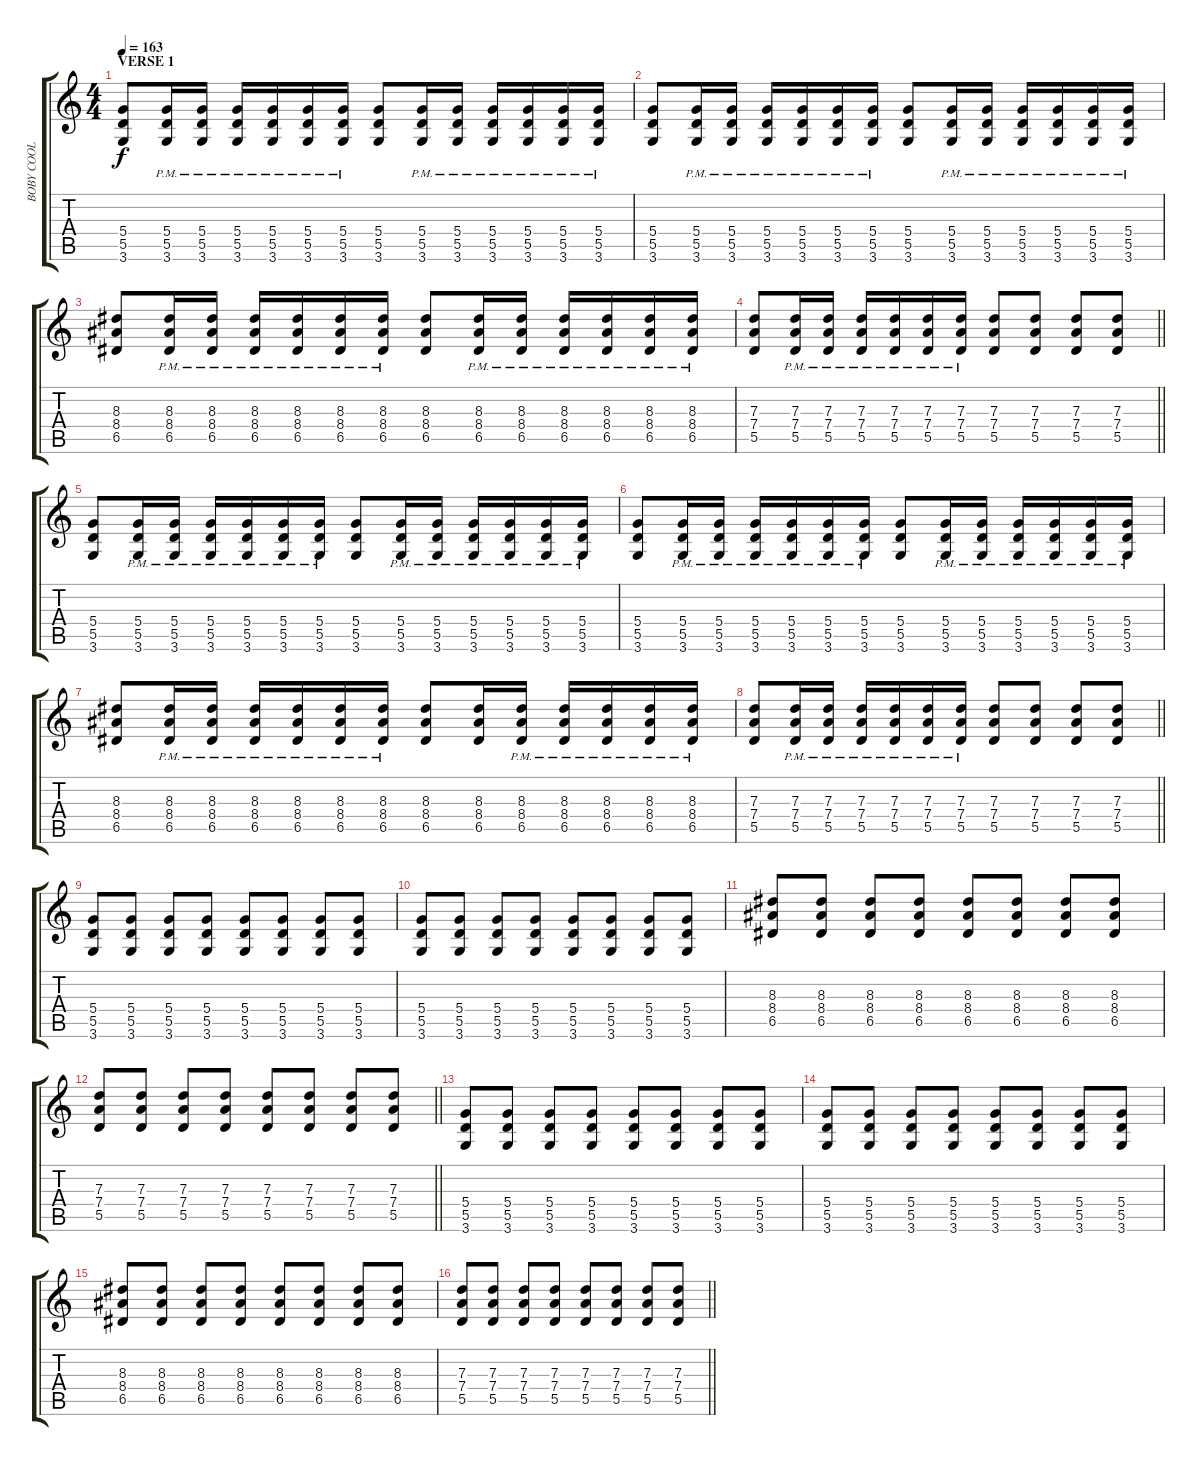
\track ("BOBY COOL (2nd-distortion)" "BOBY COOL ") {instrument distortionguitar}
\staff {score tabs}
\tuning (E4 B3 G3 D3 A2 E2) {hide}
\ts (4 4)
\section ("" "VERSE 1")
\tempo 163
\clef g2
\ks c
(5.4 5.5 3.6).8{dy f} (5.4{pm} 5.5{pm} 3.6{pm}).16 (5.4{pm} 5.5{pm} 3.6{pm}).16 (5.4{pm} 5.5{pm} 3.6{pm}).16 (5.4{pm} 5.5{pm} 3.6{pm}).16 (5.4{pm} 5.5{pm} 3.6{pm}).16 (5.4{pm} 5.5{pm} 3.6{pm}).16 (5.4 5.5 3.6).8 (5.4{pm} 5.5{pm} 3.6{pm}).16 (5.4{pm} 5.5{pm} 3.6{pm}).16 (5.4{pm} 5.5{pm} 3.6{pm}).16 (5.4{pm} 5.5{pm} 3.6{pm}).16 (5.4{pm} 5.5{pm} 3.6{pm}).16 (5.4{pm} 5.5{pm} 3.6{pm}).16 |
(5.4 5.5 3.6).8 (5.4{pm} 5.5{pm} 3.6{pm}).16 (5.4{pm} 5.5{pm} 3.6{pm}).16 (5.4{pm} 5.5{pm} 3.6{pm}).16 (5.4{pm} 5.5{pm} 3.6{pm}).16 (5.4{pm} 5.5{pm} 3.6{pm}).16 (5.4{pm} 5.5{pm} 3.6{pm}).16 (5.4 5.5 3.6).8 (5.4{pm} 5.5{pm} 3.6{pm}).16 (5.4{pm} 5.5{pm} 3.6{pm}).16 (5.4{pm} 5.5{pm} 3.6{pm}).16 (5.4{pm} 5.5{pm} 3.6{pm}).16 (5.4{pm} 5.5{pm} 3.6{pm}).16 (5.4{pm} 5.5{pm} 3.6{pm}).16 |
(8.3 8.4 6.5).8 (8.3{pm} 8.4{pm} 6.5{pm}).16 (8.3{pm} 8.4{pm} 6.5{pm}).16 (8.3{pm} 8.4{pm} 6.5{pm}).16 (8.3{pm} 8.4{pm} 6.5{pm}).16 (8.3{pm} 8.4{pm} 6.5{pm}).16 (8.3{pm} 8.4{pm} 6.5{pm}).16 (8.3 8.4 6.5).8 (8.3{pm} 8.4{pm} 6.5{pm}).16 (8.3{pm} 8.4{pm} 6.5{pm}).16 (8.3{pm} 8.4{pm} 6.5{pm}).16 (8.3{pm} 8.4{pm} 6.5{pm}).16 (8.3{pm} 8.4{pm} 6.5{pm}).16 (8.3{pm} 8.4{pm} 6.5{pm}).16 |
\barLineRight lightlight
(7.3 7.4 5.5).8 (7.3{pm} 7.4{pm} 5.5{pm}).16 (7.3{pm} 7.4{pm} 5.5{pm}).16 (7.3{pm} 7.4{pm} 5.5{pm}).16 (7.3{pm} 7.4{pm} 5.5{pm}).16 (7.3{pm} 7.4{pm} 5.5{pm}).16 (7.3{pm} 7.4{pm} 5.5{pm}).16 (7.3 7.4 5.5).8 (7.3 7.4 5.5).8 (7.3 7.4 5.5).8 (7.3 7.4 5.5).8 |
(5.4 5.5 3.6).8 (5.4{pm} 5.5{pm} 3.6{pm}).16 (5.4{pm} 5.5{pm} 3.6{pm}).16 (5.4{pm} 5.5{pm} 3.6{pm}).16 (5.4{pm} 5.5{pm} 3.6{pm}).16 (5.4{pm} 5.5{pm} 3.6{pm}).16 (5.4{pm} 5.5{pm} 3.6{pm}).16 (5.4 5.5 3.6).8 (5.4{pm} 5.5{pm} 3.6{pm}).16 (5.4{pm} 5.5{pm} 3.6{pm}).16 (5.4{pm} 5.5{pm} 3.6{pm}).16 (5.4{pm} 5.5{pm} 3.6{pm}).16 (5.4{pm} 5.5{pm} 3.6{pm}).16 (5.4{pm} 5.5{pm} 3.6{pm}).16 |
(5.4 5.5 3.6).8 (5.4{pm} 5.5{pm} 3.6{pm}).16 (5.4{pm} 5.5{pm} 3.6{pm}).16 (5.4{pm} 5.5{pm} 3.6{pm}).16 (5.4{pm} 5.5{pm} 3.6{pm}).16 (5.4{pm} 5.5{pm} 3.6{pm}).16 (5.4{pm} 5.5{pm} 3.6{pm}).16 (5.4 5.5 3.6).8 (5.4{pm} 5.5{pm} 3.6{pm}).16 (5.4{pm} 5.5{pm} 3.6{pm}).16 (5.4{pm} 5.5{pm} 3.6{pm}).16 (5.4{pm} 5.5{pm} 3.6{pm}).16 (5.4{pm} 5.5{pm} 3.6{pm}).16 (5.4{pm} 5.5{pm} 3.6{pm}).16 |
(8.3 8.4 6.5).8 (8.3{pm} 8.4{pm} 6.5{pm}).16 (8.3{pm} 8.4{pm} 6.5{pm}).16 (8.3{pm} 8.4{pm} 6.5{pm}).16 (8.3{pm} 8.4{pm} 6.5{pm}).16 (8.3{pm} 8.4{pm} 6.5{pm}).16 (8.3{pm} 8.4{pm} 6.5{pm}).16 (8.3 8.4 6.5).8 (8.3 8.4 6.5).16 (8.3{pm} 8.4{pm} 6.5{pm}).16 (8.3{pm} 8.4{pm} 6.5{pm}).16 (8.3{pm} 8.4{pm} 6.5{pm}).16 (8.3{pm} 8.4{pm} 6.5{pm}).16 (8.3{pm} 8.4{pm} 6.5{pm}).16 |
\barLineRight lightlight
(7.3 7.4 5.5).8 (7.3{pm} 7.4{pm} 5.5{pm}).16 (7.3{pm} 7.4{pm} 5.5{pm}).16 (7.3{pm} 7.4{pm} 5.5{pm}).16 (7.3{pm} 7.4{pm} 5.5{pm}).16 (7.3{pm} 7.4{pm} 5.5{pm}).16 (7.3{pm} 7.4{pm} 5.5{pm}).16 (7.3 7.4 5.5).8 (7.3 7.4 5.5).8 (7.3 7.4 5.5).8 (7.3 7.4 5.5).8 |
(5.4 5.5 3.6).8 (5.4 5.5 3.6).8 (5.4 5.5 3.6).8 (5.4 5.5 3.6).8 (5.4 5.5 3.6).8 (5.4 5.5 3.6).8 (5.4 5.5 3.6).8 (5.4 5.5 3.6).8 |
(5.4 5.5 3.6).8 (5.4 5.5 3.6).8 (5.4 5.5 3.6).8 (5.4 5.5 3.6).8 (5.4 5.5 3.6).8 (5.4 5.5 3.6).8 (5.4 5.5 3.6).8 (5.4 5.5 3.6).8 |
(8.3 8.4 6.5).8 (8.3 8.4 6.5).8 (8.3 8.4 6.5).8 (8.3 8.4 6.5).8 (8.3 8.4 6.5).8 (8.3 8.4 6.5).8 (8.3 8.4 6.5).8 (8.3 8.4 6.5).8 |
\barLineRight lightlight
(7.3 7.4 5.5).8 (7.3 7.4 5.5).8 (7.3 7.4 5.5).8 (7.3 7.4 5.5).8 (7.3 7.4 5.5).8 (7.3 7.4 5.5).8 (7.3 7.4 5.5).8 (7.3 7.4 5.5).8 |
(5.4 5.5 3.6).8 (5.4 5.5 3.6).8 (5.4 5.5 3.6).8 (5.4 5.5 3.6).8 (5.4 5.5 3.6).8 (5.4 5.5 3.6).8 (5.4 5.5 3.6).8 (5.4 5.5 3.6).8 |
(5.4 5.5 3.6).8 (5.4 5.5 3.6).8 (5.4 5.5 3.6).8 (5.4 5.5 3.6).8 (5.4 5.5 3.6).8 (5.4 5.5 3.6).8 (5.4 5.5 3.6).8 (5.4 5.5 3.6).8 |
(8.3 8.4 6.5).8 (8.3 8.4 6.5).8 (8.3 8.4 6.5).8 (8.3 8.4 6.5).8 (8.3 8.4 6.5).8 (8.3 8.4 6.5).8 (8.3 8.4 6.5).8 (8.3 8.4 6.5).8 |
\barLineRight lightlight
(7.3 7.4 5.5).8 (7.3 7.4 5.5).8 (7.3 7.4 5.5).8 (7.3 7.4 5.5).8 (7.3 7.4 5.5).8 (7.3 7.4 5.5).8 (7.3 7.4 5.5).8 (7.3 7.4 5.5).8
